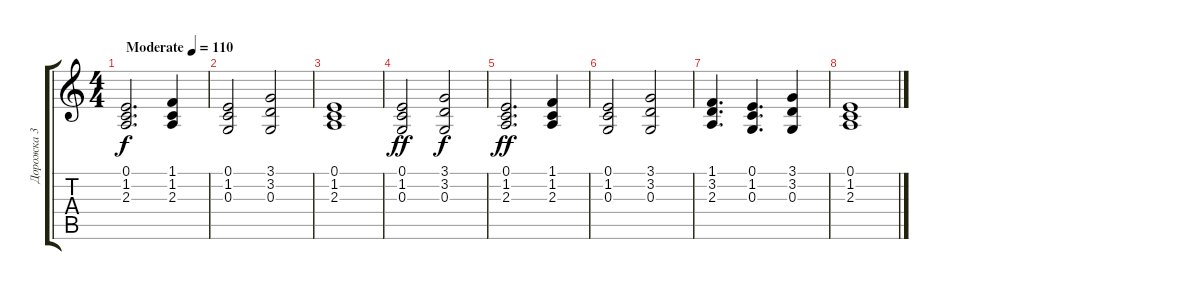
\track ("Дорожка 3" "Дорожка 3") {instrument stringensemble1}
\staff {score tabs}
\tuning (E4 B3 G3 D3 A2 E2) {hide}
\ts (4 4)
\tempo (110 "Moderate")
\clef g2
\ks c
(0.1 1.2 2.3).2{d dy f instrument stringensemble1} (1.1 1.2 2.3).4 |
(0.1 1.2 0.3).2 (3.1 3.2 0.3).2 |
(0.1 1.2 2.3).1 |
(0.1 1.2 0.3).2{dy ff} (3.1 3.2 0.3).2{dy f} |
(0.1 1.2 2.3).2{d dy ff} (1.1 1.2 2.3).4 |
(0.1 1.2 0.3).2 (3.1 3.2 0.3).2 |
(1.1 3.2 2.3).4{d} (0.1 1.2 0.3).4{d} (3.1 3.2 0.3).4 |
(0.1 1.2 2.3).1
